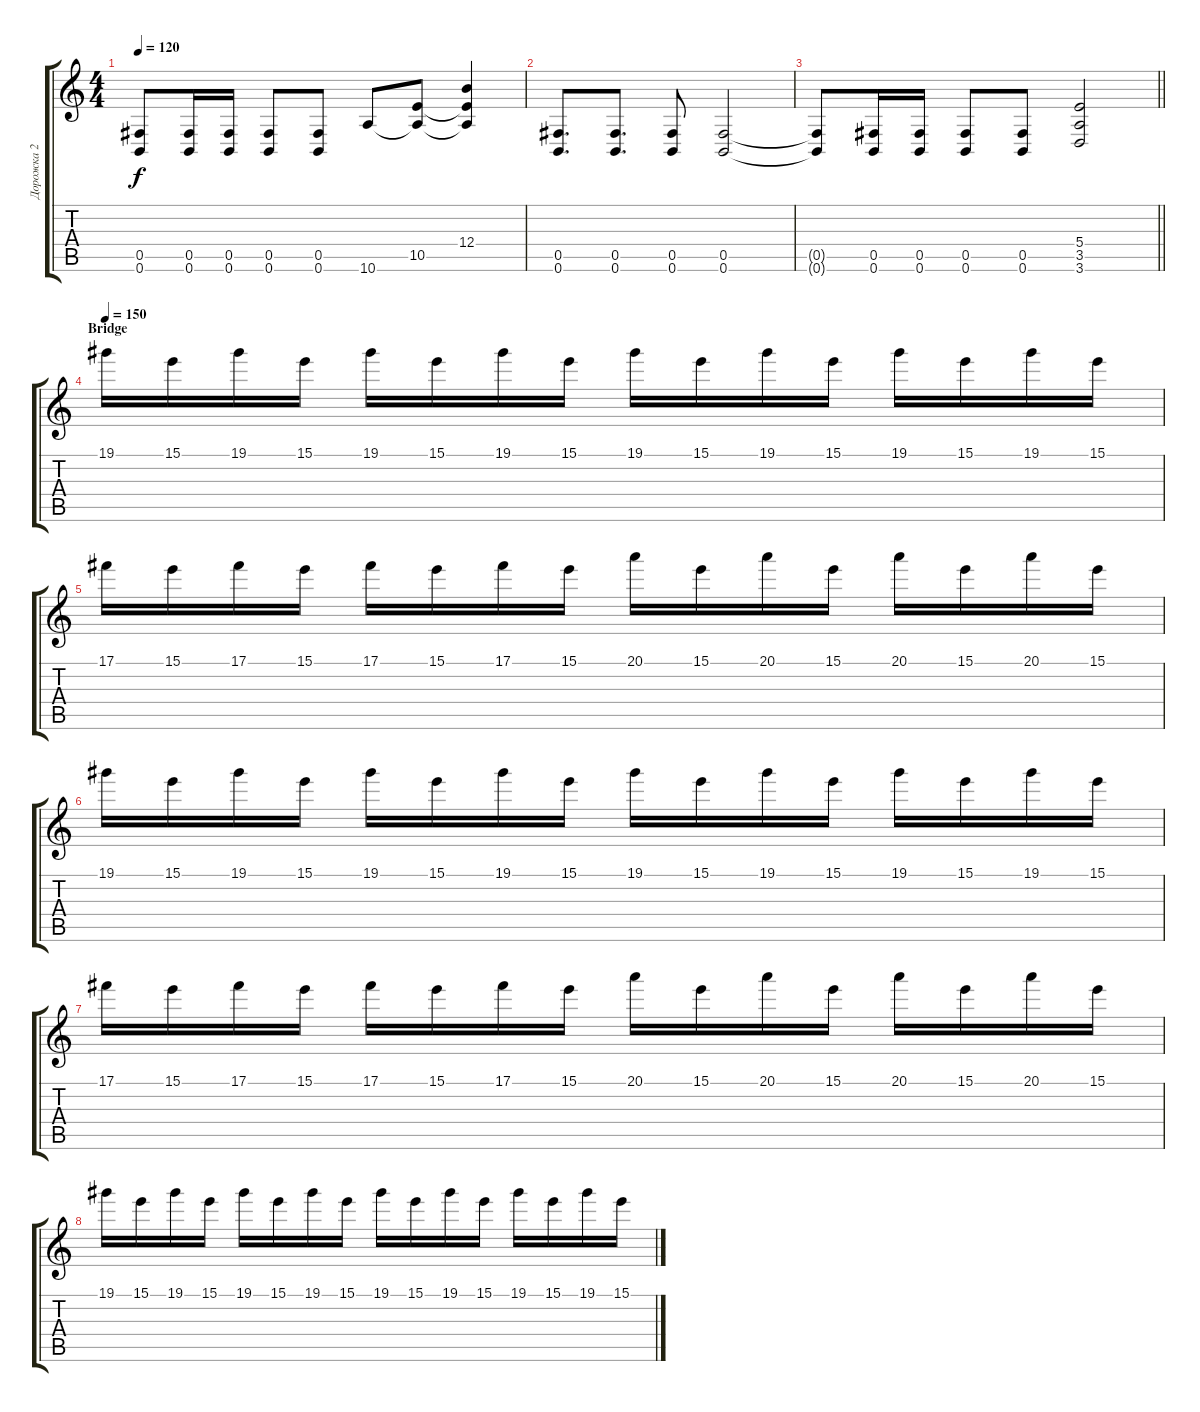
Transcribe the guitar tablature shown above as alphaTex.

\track ("Дорожка 2" "Дорожка 2") {instrument distortionguitar}
\staff {score tabs}
\tuning (Db4 Ab3 E3 B2 Gb2 B1) {hide}
\ts (4 4)
\tempo 120
\clef g2
\ks c
(0.5{t} 0.6{t}).8{dy f} (0.5 0.6).16 (0.5 0.6).16 (0.5 0.6).8 (0.5 0.6).8 10.6.8 (10.5 10.6{t}).8 (12.4 10.5{t} 10.6{t}).4 |
(0.5 0.6).8{d} (0.5 0.6).8{d} (0.5 0.6).8 (0.5 0.6).2 |
\barLineRight lightlight
(0.5{t} 0.6{t}).8 (0.5 0.6).16 (0.5 0.6).16 (0.5 0.6).8 (0.5 0.6).8 (5.4 3.5 3.6).2 |
\section ("" "Bridge")
\tempo 150
19.1.16 15.1.16 19.1.16 15.1.16 19.1.16 15.1.16 19.1.16 15.1.16 19.1.16 15.1.16 19.1.16 15.1.16 19.1.16 15.1.16 19.1.16 15.1.16 |
17.1.16 15.1.16 17.1.16 15.1.16 17.1.16 15.1.16 17.1.16 15.1.16 20.1.16 15.1.16 20.1.16 15.1.16 20.1.16 15.1.16 20.1.16 15.1.16 |
19.1.16 15.1.16 19.1.16 15.1.16 19.1.16 15.1.16 19.1.16 15.1.16 19.1.16 15.1.16 19.1.16 15.1.16 19.1.16 15.1.16 19.1.16 15.1.16 |
17.1.16 15.1.16 17.1.16 15.1.16 17.1.16 15.1.16 17.1.16 15.1.16 20.1.16 15.1.16 20.1.16 15.1.16 20.1.16 15.1.16 20.1.16 15.1.16 |
19.1.16 15.1.16 19.1.16 15.1.16 19.1.16 15.1.16 19.1.16 15.1.16 19.1.16 15.1.16 19.1.16 15.1.16 19.1.16 15.1.16 19.1.16 15.1.16
